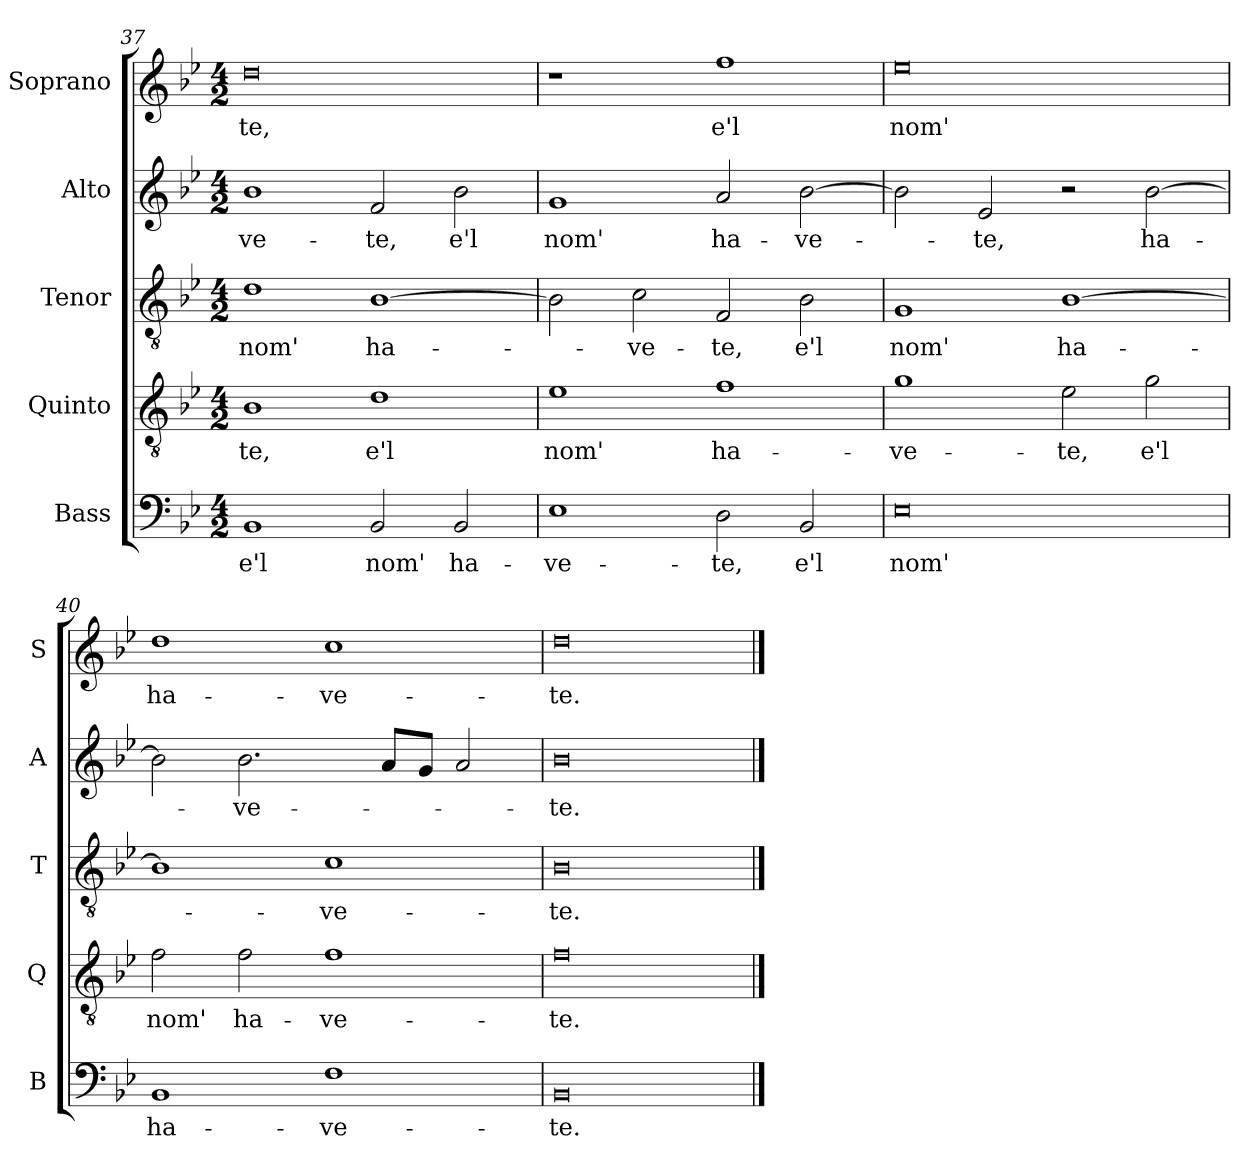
**kern	**text	**kern	**text	**kern	**text	**kern	**text	**kern	**text
*part5	*part5	*part4	*part4	*part3	*part3	*part2	*part2	*part1	*part1
*staff5	*staff5	*staff4	*staff4	*staff3	*staff3	*staff2	*staff2	*staff1	*staff1
*I"Bass	*	*I"Quinto	*	*I"Tenor	*	*I"Alto	*	*I"Soprano	*
*I'B	*	*I'Q	*	*I'T	*	*I'A	*	*I'S	*
*clefF4	*	*clefGv2	*	*clefGv2	*	*clefG2	*	*clefG2	*
*k[b-e-]	*	*k[b-e-]	*	*k[b-e-]	*	*k[b-e-]	*	*k[b-e-]	*
*B-:	*	*B-:	*	*B-:	*	*B-:	*	*B-:	*
*M4/2	*	*M4/2	*	*M4/2	*	*M4/2	*	*M4/2	*
=37	=37	=37	=37	=37	=37	=37	=37	=37	=37
!	!LO:LY:b	!	!LO:LY:b	!	!LO:LY:b	!	!LO:LY:b	!	!LO:LY:b
1BB-	e'l	1B-	-te,	1d	nom'	1b-	-ve-	0dd	-te,
!	!LO:LY:b	!	!LO:LY:b	!	!LO:LY:b	!	!LO:LY:b	!	!
2BB-/	nom'	1d	e'l	[1B-	ha-	2f/	-te,	.	.
!	!LO:LY:b	!	!	!	!	!	!LO:LY:b	!	!
2BB-/	ha-	.	.	.	.	2b-\	e'l	.	.
!!LO:LB:g=z
=38	=38	=38	=38	=38	=38	=38	=38	=38	=38
!	!LO:LY:b	!	!LO:LY:b	!	!	!	!LO:LY:b	!	!
1E-	-ve-	1e-	nom'	2B-\]	.	1g	nom'	1r	.
!	!	!	!	!	!LO:LY:b	!	!	!	!
.	.	.	.	2c\	-ve-	.	.	.	.
!	!LO:LY:b	!	!LO:LY:b	!	!LO:LY:b	!	!LO:LY:b	!	!LO:LY:b
2D\	-te,	1f	ha-	2F/	-te,	2a/	ha-	1ff	e'l
!	!LO:LY:b	!	!	!	!LO:LY:b	!	!LO:LY:b	!	!
2BB-/	e'l	.	.	2B-\	e'l	[2b-\	-ve-	.	.
=39	=39	=39	=39	=39	=39	=39	=39	=39	=39
!	!LO:LY:b	!	!LO:LY:b	!	!LO:LY:b	!	!	!	!LO:LY:b
0E-	nom'	1g	-ve-	1G	nom'	2b-\]	.	0ee-	nom'
!	!	!	!	!	!	!	!LO:LY:b	!	!
.	.	.	.	.	.	2e-/	-te,	.	.
!	!	!	!LO:LY:b	!	!LO:LY:b	!	!	!	!
.	.	2e-\	-te,	[1B-	ha-	2r	.	.	.
!	!	!	!LO:LY:b	!	!	!	!LO:LY:b	!	!
.	.	2g\	e'l	.	.	[2b-\	ha-	.	.
=40	=40	=40	=40	=40	=40	=40	=40	=40	=40
!	!LO:LY:b	!	!LO:LY:b	!	!	!	!	!	!LO:LY:b
1BB-	ha-	2f\	nom'	1B-]	.	2b-\]	.	1dd	ha-
!	!	!	!LO:LY:b	!	!	!	!LO:LY:b	!	!
.	.	2f\	ha-	.	.	2.b-\	-ve-	.	.
!	!LO:LY:b	!	!LO:LY:b	!	!LO:LY:b	!	!	!	!LO:LY:b
1F	-ve-	1f	-ve-	1c	-ve-	.	.	1cc	-ve-
.	.	.	.	.	.	8a/L	.	.	.
.	.	.	.	.	.	8g/J	.	.	.
.	.	.	.	.	.	2a/	.	.	.
=41	=41	=41	=41	=41	=41	=41	=41	=41	=41
!	!LO:LY:b	!	!LO:LY:b	!	!LO:LY:b	!	!LO:LY:b	!	!LO:LY:b
0BB-	-te.	0f	-te.	0B-	-te.	0b-	-te.	0dd	-te.
==	==	==	==	==	==	==	==	==	==
*-	*-	*-	*-	*-	*-	*-	*-	*-	*-
